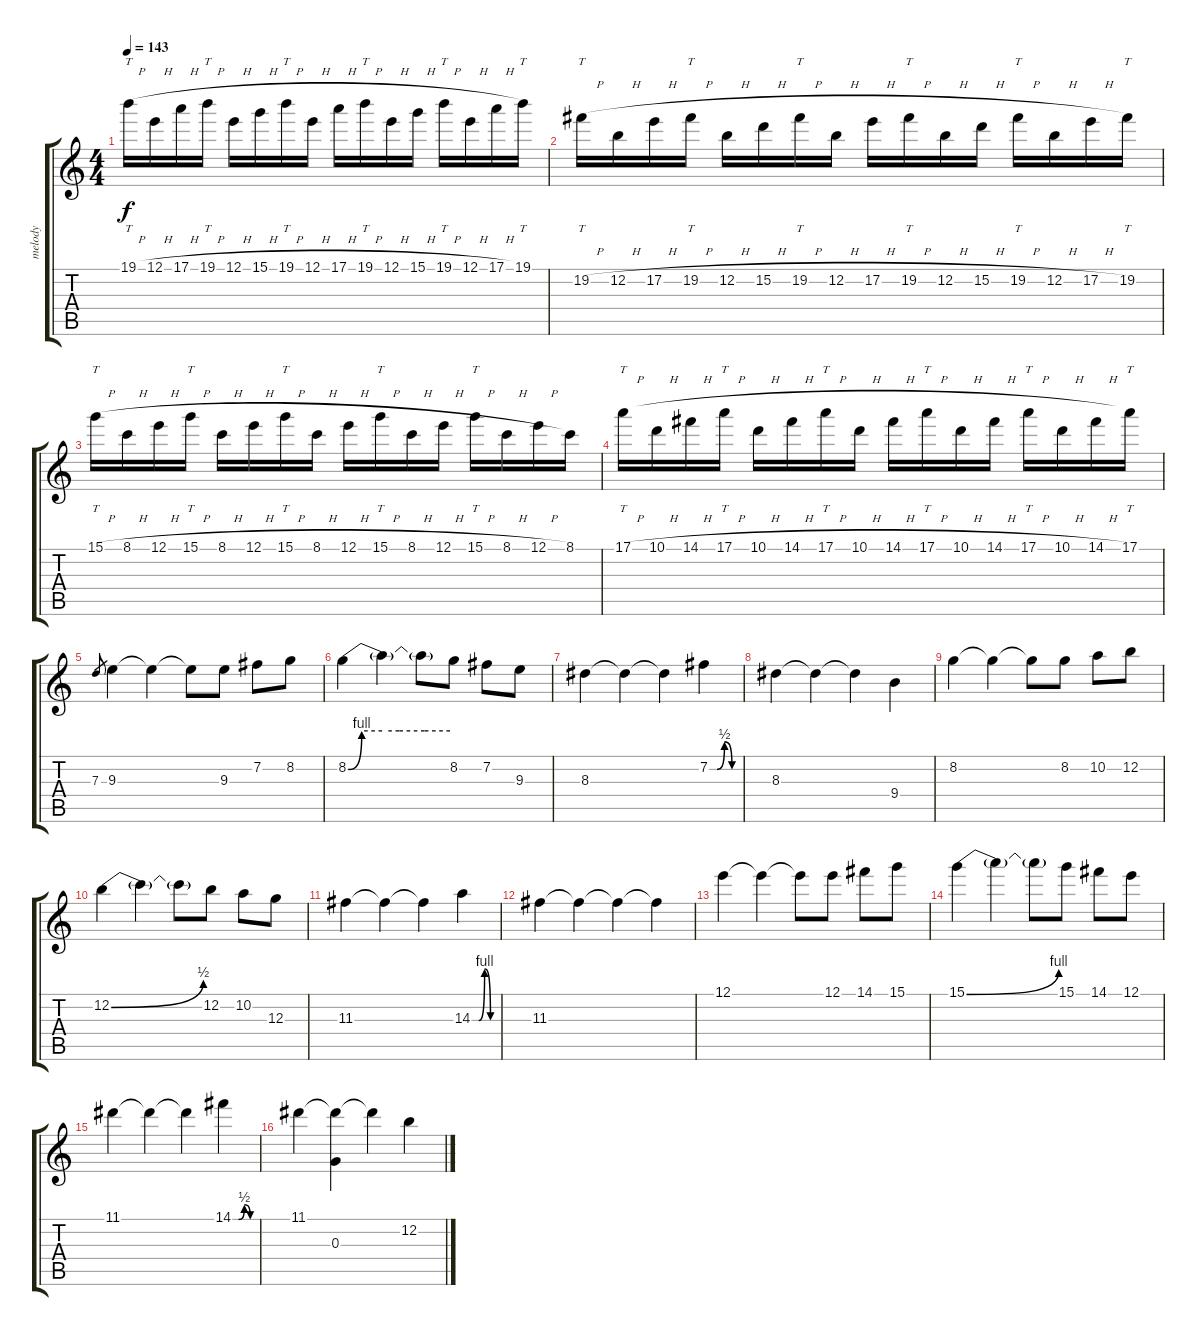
\track ("melody" "melody") {instrument distortionguitar}
\staff {score tabs}
\tuning (E4 B3 G3 D3 A2 E2) {hide}
\ts (4 4)
\tempo 143
\clef g2
\ks c
19.1{h}.16{tt dy f} 12.1{h}.16 17.1{h}.16 19.1{h}.16{tt} 12.1{h}.16 15.1{h}.16 19.1{h}.16{tt} 12.1{h}.16 17.1{h}.16 19.1{h}.16{tt} 12.1{h}.16 15.1{h}.16 19.1{h}.16{tt} 12.1{h}.16 17.1{h}.16 19.1.16{tt} |
19.2{h}.16{tt} 12.2{h}.16 17.2{h}.16 19.2{h}.16{tt} 12.2{h}.16 15.2{h}.16 19.2{h}.16{tt} 12.2{h}.16 17.2{h}.16 19.2{h}.16{tt} 12.2{h}.16 15.2{h}.16 19.2{h}.16{tt} 12.2{h}.16 17.2{h}.16 19.2.16{tt} |
15.1{h}.16{tt} 8.1{h}.16 12.1{h}.16 15.1{h}.16{tt} 8.1{h}.16 12.1{h}.16 15.1{h}.16{tt} 8.1{h}.16 12.1{h}.16 15.1{h}.16{tt} 8.1{h}.16 12.1{h}.16 15.1{h}.16{tt} 8.1{h}.16 12.1{h}.16 8.1.16 |
17.1{h}.16{tt} 10.1{h}.16 14.1{h}.16 17.1{h}.16{tt} 10.1{h}.16 14.1{h}.16 17.1{h}.16{tt} 10.1{h}.16 14.1{h}.16 17.1{h}.16{tt} 10.1{h}.16 14.1{h}.16 17.1{h}.16{tt} 10.1{h}.16 14.1{h}.16 17.1.16{tt} |
7.3.8{gr} 9.3.4 9.3{t}.4 9.3{t}.8 9.3.8 7.2.8 8.2.8 |
8.2{be (custom 0 0 8 4 20 4 30 4 45 4 60 4)}.4 8.2{t}.4 8.2{t}.8 8.2.8 7.2.8 9.3.8 |
8.3.4 8.3{t}.4 8.3{t}.4 7.2{be (custom 0 0 15 0 30 2 45 0 60 0)}.4 |
8.3.4 8.3{t}.4 8.3{t}.4 9.4.4 |
8.2.4 8.2{t}.4 8.2{t}.8 8.2.8 10.2.8 12.2.8 |
12.2{be (bend 0 0 60 2)}.4 12.2{t}.4 12.2{t}.8 12.2.8 10.2.8 12.3.8 |
11.3.4 11.3{t}.4 11.3{t}.4 14.3{be (custom 0 0 16 0 30 4 44 0 60 0)}.4 |
11.3.4 11.3{t}.4 11.3{t}.4 11.3{t}.4 |
12.1.4 12.1{t}.4 12.1{t}.8 12.1.8 14.1.8 15.1.8 |
15.1{be (bend 0 0 60 4)}.4 15.1{t}.4 15.1{t}.8 15.1.8 14.1.8 12.1.8 |
11.1.4 11.1{t}.4 11.1{t}.4 14.1{be (custom 0 0 15 0 30 2 45 0 60 0)}.4 |
11.1.4 (11.1{t} 0.3).4 11.1{t}.4 12.2.4
